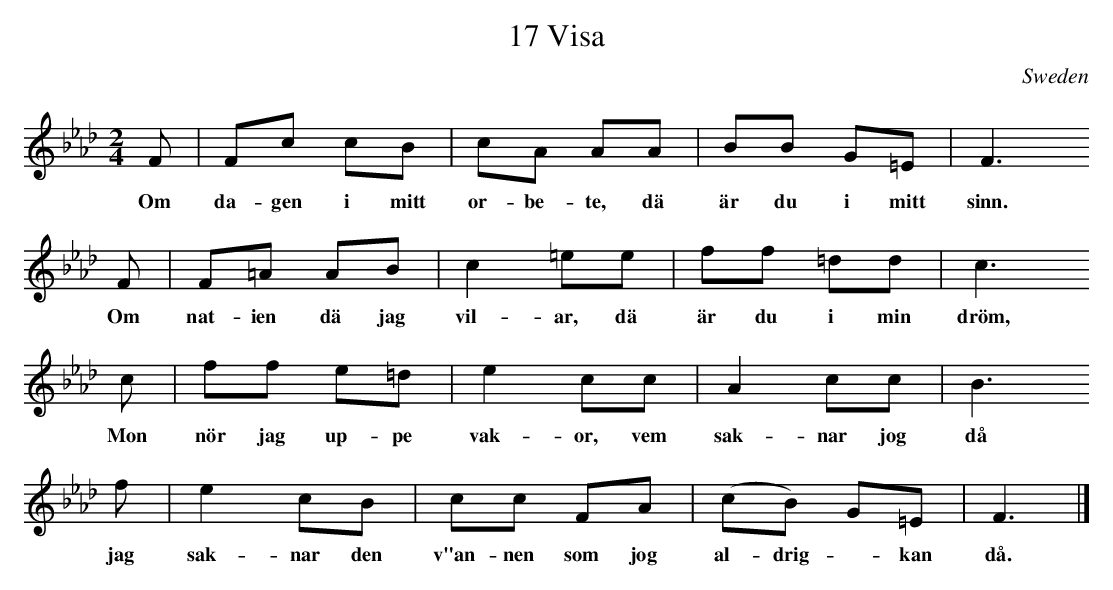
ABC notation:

X:1
T:17 Visa
O:Sweden
L:1/8
M:2/4
K:Ab major
F |\
w:Om
Fc cB | cA AA | BB G=E | F3
w:da-gen i mitt or-be-te, dä är du i mitt sinn.
F | F=A AB | c2 =ee | ff =dd | c3
w:Om | nat-ien dä jag vil-ar, dä är du i min dröm,
c | ff e=d | e2 cc | A2 cc | B3
w:Mon nör jag up-pe vak-or, vem sak-nar jog då ?
f | e2 cB | cc FA | (cB) G=E | F3 |]
w: jag sak-nar den v"an-nen som jog al-drig - kan då.
